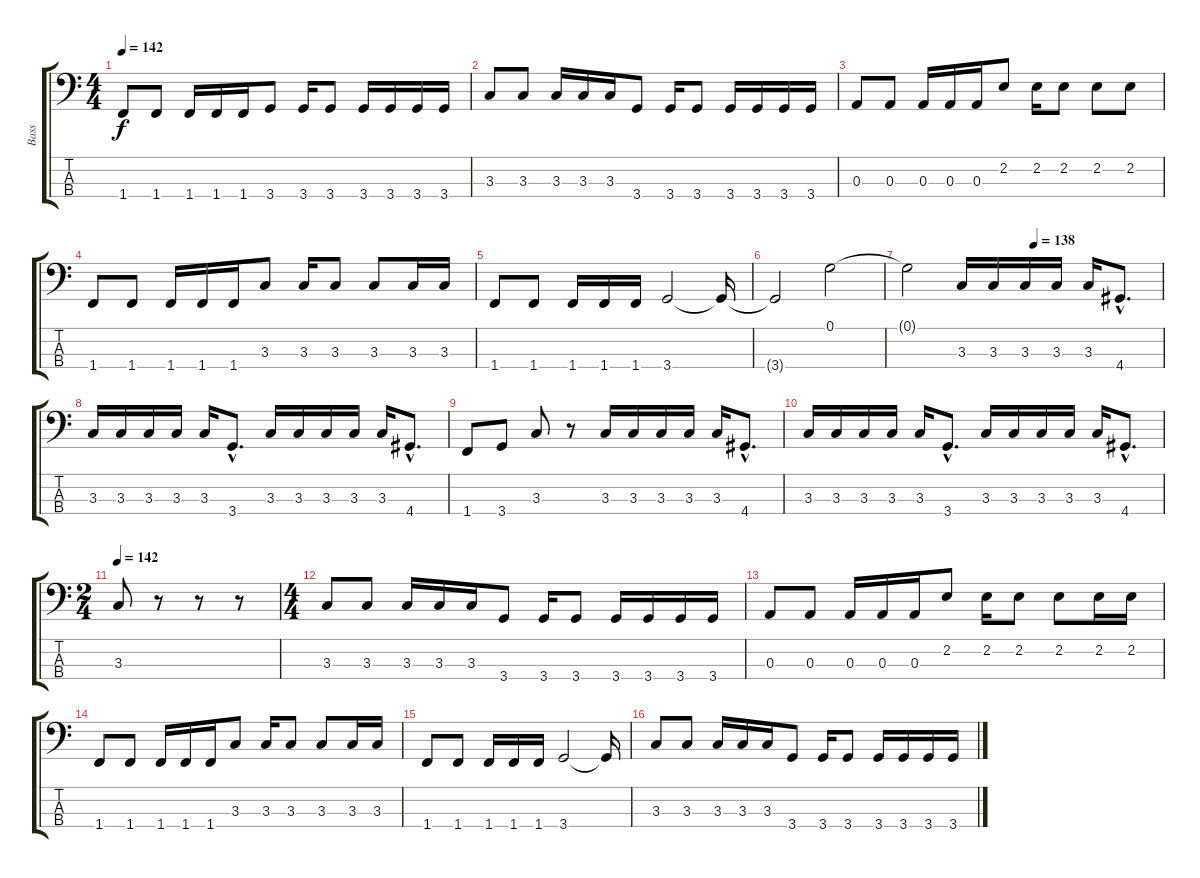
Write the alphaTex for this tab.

\track ("Bass" "Bass") {instrument electricbasspick}
\staff {score tabs}
\tuning (G2 D2 A1 E1) {hide}
\ts (4 4)
\tempo 142
\clef f4
\ks c
1.4.8{dy f} 1.4.8 1.4.16 1.4.16 1.4.16 3.4.8 3.4.16 3.4.8 3.4.16 3.4.16 3.4.16 3.4.16 |
3.3.8 3.3.8 3.3.16 3.3.16 3.3.16 3.4.8 3.4.16 3.4.8 3.4.16 3.4.16 3.4.16 3.4.16 |
0.3.8 0.3.8 0.3.16 0.3.16 0.3.16 2.2.8 2.2.16 2.2.8 2.2.8 2.2.8 |
1.4.8 1.4.8 1.4.16 1.4.16 1.4.16 3.3.8 3.3.16 3.3.8 3.3.8 3.3.16 3.3.16 |
1.4.8 1.4.8 1.4.16 1.4.16 1.4.16 3.4.2 3.4{t}.16 |
3.4{t}.2 0.1.2 |
\tempo (138 0.5)
0.1{t}.2 3.3.16 3.3.16 3.3.16 3.3.16 3.3.16 4.4{hac}.8{d} |
3.3.16 3.3.16 3.3.16 3.3.16 3.3.16 3.4{hac}.8{d} 3.3.16 3.3.16 3.3.16 3.3.16 3.3.16 4.4{hac}.8{d} |
1.4.8 3.4.8 3.3.8 r.8 3.3.16 3.3.16 3.3.16 3.3.16 3.3.16 4.4{hac}.8{d} |
3.3.16 3.3.16 3.3.16 3.3.16 3.3.16 3.4{hac}.8{d} 3.3.16 3.3.16 3.3.16 3.3.16 3.3.16 4.4{hac}.8{d} |
\ts (2 4)
\tempo 142
3.3.8 r.8 r.8 r.8 |
\ts (4 4)
3.3.8 3.3.8 3.3.16 3.3.16 3.3.16 3.4.8 3.4.16 3.4.8 3.4.16 3.4.16 3.4.16 3.4.16 |
0.3.8 0.3.8 0.3.16 0.3.16 0.3.16 2.2.8 2.2.16 2.2.8 2.2.8 2.2.16 2.2.16 |
1.4.8 1.4.8 1.4.16 1.4.16 1.4.16 3.3.8 3.3.16 3.3.8 3.3.8 3.3.16 3.3.16 |
1.4.8 1.4.8 1.4.16 1.4.16 1.4.16 3.4.2 3.4{t}.16 |
3.3.8 3.3.8 3.3.16 3.3.16 3.3.16 3.4.8 3.4.16 3.4.8 3.4.16 3.4.16 3.4.16 3.4.16
